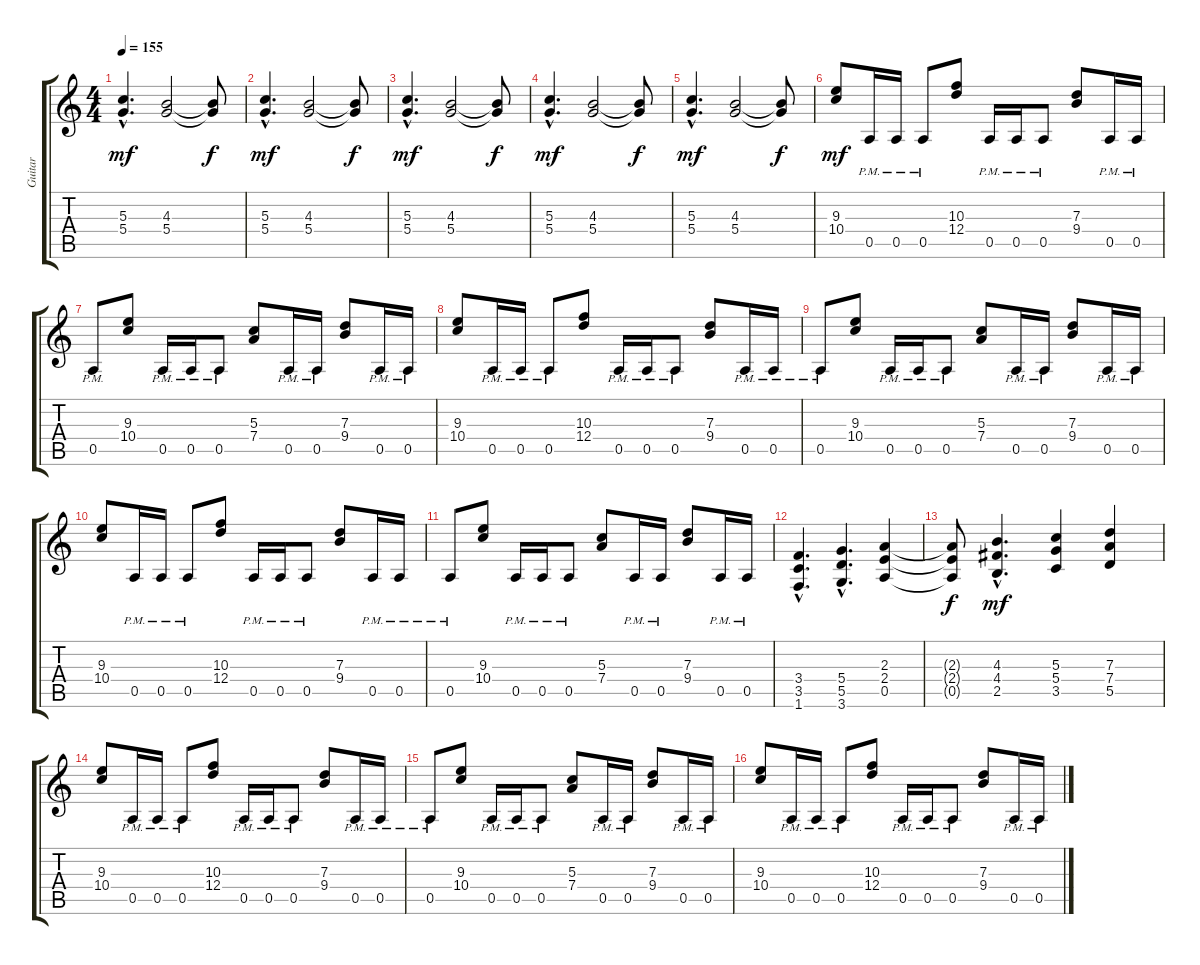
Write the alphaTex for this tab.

\track ("Guitar" "Guitar") {instrument overdrivenguitar}
\staff {score tabs}
\tuning (E4 B3 G3 D3 A2 E2) {hide}
\ts (4 4)
\tempo 155
\clef g2
\ks c
(5.3{hac} 5.4{hac}).4{d dy mf} (4.3 5.4).2 (4.3{t} 5.4{t}).8{dy f} |
(5.3{hac} 5.4{hac}).4{d dy mf} (4.3 5.4).2 (4.3{t} 5.4{t}).8{dy f} |
(5.3{hac} 5.4{hac}).4{d dy mf} (4.3 5.4).2 (4.3{t} 5.4{t}).8{dy f} |
(5.3{hac} 5.4{hac}).4{d dy mf} (4.3 5.4).2 (4.3{t} 5.4{t}).8{dy f} |
(5.3{hac} 5.4{hac}).4{d dy mf} (4.3 5.4).2 (4.3{t} 5.4{t}).8{dy f} |
(9.3 10.4).8{dy mf} 0.5{pm}.16 0.5{pm}.16 0.5{pm}.8 (10.3 12.4).8 0.5{pm}.16 0.5{pm}.16 0.5{pm}.8 (7.3 9.4).8 0.5{pm}.16 0.5{pm}.16 |
0.5{pm}.8 (9.3 10.4).8 0.5{pm}.16 0.5{pm}.16 0.5{pm}.8 (5.3 7.4).8 0.5{pm}.16 0.5{pm}.16 (7.3 9.4).8 0.5{pm}.16 0.5{pm}.16 |
(9.3 10.4).8 0.5{pm}.16 0.5{pm}.16 0.5{pm}.8 (10.3 12.4).8 0.5{pm}.16 0.5{pm}.16 0.5{pm}.8 (7.3 9.4).8 0.5{pm}.16 0.5{pm}.16 |
0.5{pm}.8 (9.3 10.4).8 0.5{pm}.16 0.5{pm}.16 0.5{pm}.8 (5.3 7.4).8 0.5{pm}.16 0.5{pm}.16 (7.3 9.4).8 0.5{pm}.16 0.5{pm}.16 |
(9.3 10.4).8 0.5{pm}.16 0.5{pm}.16 0.5{pm}.8 (10.3 12.4).8 0.5{pm}.16 0.5{pm}.16 0.5{pm}.8 (7.3 9.4).8 0.5{pm}.16 0.5{pm}.16 |
0.5{pm}.8 (9.3 10.4).8 0.5{pm}.16 0.5{pm}.16 0.5{pm}.8 (5.3 7.4).8 0.5{pm}.16 0.5{pm}.16 (7.3 9.4).8 0.5{pm}.16 0.5{pm}.16 |
(3.4{hac} 3.5{hac} 1.6{hac}).4{d} (5.4{hac} 5.5{hac} 3.6{hac}).4{d} (2.3 2.4 0.5).4 |
(2.3{t} 2.4{t} 0.5{t}).8{dy f} (4.3{hac} 4.4{hac} 2.5{hac}).4{d dy mf} (5.3 5.4 3.5).4 (7.3 7.4 5.5).4 |
(9.3 10.4).8 0.5{pm}.16 0.5{pm}.16 0.5{pm}.8 (10.3 12.4).8 0.5{pm}.16 0.5{pm}.16 0.5{pm}.8 (7.3 9.4).8 0.5{pm}.16 0.5{pm}.16 |
0.5{pm}.8 (9.3 10.4).8 0.5{pm}.16 0.5{pm}.16 0.5{pm}.8 (5.3 7.4).8 0.5{pm}.16 0.5{pm}.16 (7.3 9.4).8 0.5{pm}.16 0.5{pm}.16 |
(9.3 10.4).8 0.5{pm}.16 0.5{pm}.16 0.5{pm}.8 (10.3 12.4).8 0.5{pm}.16 0.5{pm}.16 0.5{pm}.8 (7.3 9.4).8 0.5{pm}.16 0.5{pm}.16
